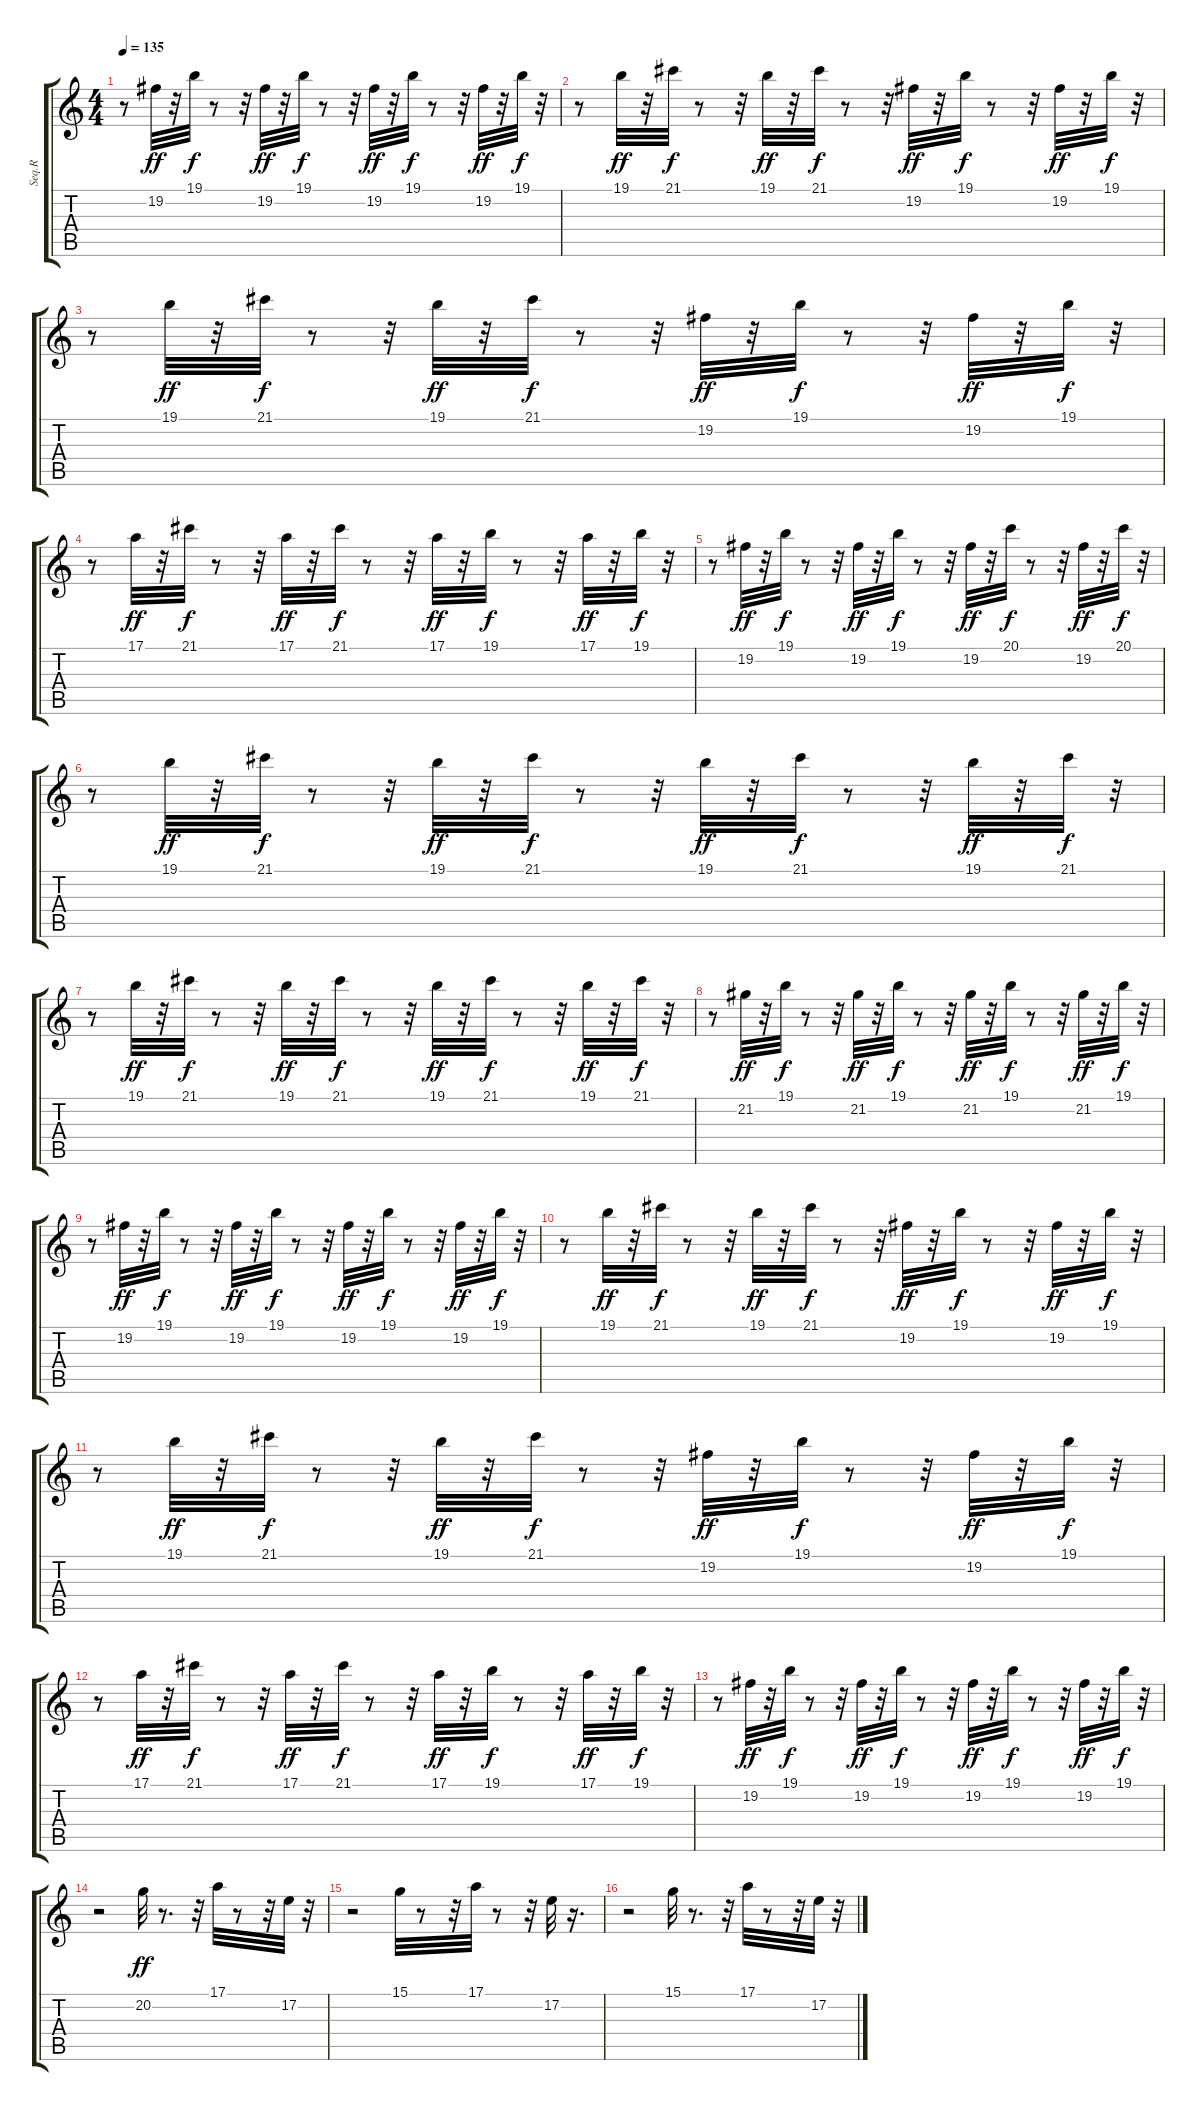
\track ("Seq.R                               " "Seq.R     ") {instrument lead8bassandlead}
\staff {score tabs}
\tuning (E4 B3 G3 D3 A2 E2) {hide}
\ts (4 4)
\tempo 135
\clef g2
\ks c
r.8{dy f} 19.2.32{dy ff} r.32 19.1.32{dy f} r.8 r.32 19.2.32{dy ff} r.32 19.1.32{dy f} r.8 r.32 19.2.32{dy ff} r.32 19.1.32{dy f} r.8 r.32 19.2.32{dy ff} r.32 19.1.32{dy f} r.32 |
r.8 19.1.32{dy ff} r.32 21.1.32{dy f} r.8 r.32 19.1.32{dy ff} r.32 21.1.32{dy f} r.8 r.32 19.2.32{dy ff} r.32 19.1.32{dy f} r.8 r.32 19.2.32{dy ff} r.32 19.1.32{dy f} r.32 |
r.8 19.1.32{dy ff} r.32 21.1.32{dy f} r.8 r.32 19.1.32{dy ff} r.32 21.1.32{dy f} r.8 r.32 19.2.32{dy ff} r.32 19.1.32{dy f} r.8 r.32 19.2.32{dy ff} r.32 19.1.32{dy f} r.32 |
r.8 17.1.32{dy ff} r.32 21.1.32{dy f} r.8 r.32 17.1.32{dy ff} r.32 21.1.32{dy f} r.8 r.32 17.1.32{dy ff} r.32 19.1.32{dy f} r.8 r.32 17.1.32{dy ff} r.32 19.1.32{dy f} r.32 |
r.8 19.2.32{dy ff} r.32 19.1.32{dy f} r.8 r.32 19.2.32{dy ff} r.32 19.1.32{dy f} r.8 r.32 19.2.32{dy ff} r.32 20.1.32{dy f} r.8 r.32 19.2.32{dy ff} r.32 20.1.32{dy f} r.32 |
r.8 19.1.32{dy ff} r.32 21.1.32{dy f} r.8 r.32 19.1.32{dy ff} r.32 21.1.32{dy f} r.8 r.32 19.1.32{dy ff} r.32 21.1.32{dy f} r.8 r.32 19.1.32{dy ff} r.32 21.1.32{dy f} r.32 |
r.8 19.1.32{dy ff} r.32 21.1.32{dy f} r.8 r.32 19.1.32{dy ff} r.32 21.1.32{dy f} r.8 r.32 19.1.32{dy ff} r.32 21.1.32{dy f} r.8 r.32 19.1.32{dy ff} r.32 21.1.32{dy f} r.32 |
r.8 21.2.32{dy ff} r.32 19.1.32{dy f} r.8 r.32 21.2.32{dy ff} r.32 19.1.32{dy f} r.8 r.32 21.2.32{dy ff} r.32 19.1.32{dy f} r.8 r.32 21.2.32{dy ff} r.32 19.1.32{dy f} r.32 |
r.8 19.2.32{dy ff} r.32 19.1.32{dy f} r.8 r.32 19.2.32{dy ff} r.32 19.1.32{dy f} r.8 r.32 19.2.32{dy ff} r.32 19.1.32{dy f} r.8 r.32 19.2.32{dy ff} r.32 19.1.32{dy f} r.32 |
r.8 19.1.32{dy ff} r.32 21.1.32{dy f} r.8 r.32 19.1.32{dy ff} r.32 21.1.32{dy f} r.8 r.32 19.2.32{dy ff} r.32 19.1.32{dy f} r.8 r.32 19.2.32{dy ff} r.32 19.1.32{dy f} r.32 |
r.8 19.1.32{dy ff} r.32 21.1.32{dy f} r.8 r.32 19.1.32{dy ff} r.32 21.1.32{dy f} r.8 r.32 19.2.32{dy ff} r.32 19.1.32{dy f} r.8 r.32 19.2.32{dy ff} r.32 19.1.32{dy f} r.32 |
r.8 17.1.32{dy ff} r.32 21.1.32{dy f} r.8 r.32 17.1.32{dy ff} r.32 21.1.32{dy f} r.8 r.32 17.1.32{dy ff} r.32 19.1.32{dy f} r.8 r.32 17.1.32{dy ff} r.32 19.1.32{dy f} r.32 |
r.8 19.2.32{dy ff} r.32 19.1.32{dy f} r.8 r.32 19.2.32{dy ff} r.32 19.1.32{dy f} r.8 r.32 19.2.32{dy ff} r.32 19.1.32{dy f} r.8 r.32 19.2.32{dy ff} r.32 19.1.32{dy f} r.32 |
r.2 20.2.32{dy ff balance 15} r.8{d} r.32 17.1.32{balance 1} r.8 r.32 17.2.32{balance 15} r.32 |
r.2 15.1.32{balance 15} r.8 r.32 17.1.32{balance 1} r.8 r.32 17.2.32{balance 15} r.16{d} |
r.2 15.1.32{balance 15} r.8{d} r.32 17.1.32{balance 1} r.8 r.32 17.2.32{balance 15} r.32
